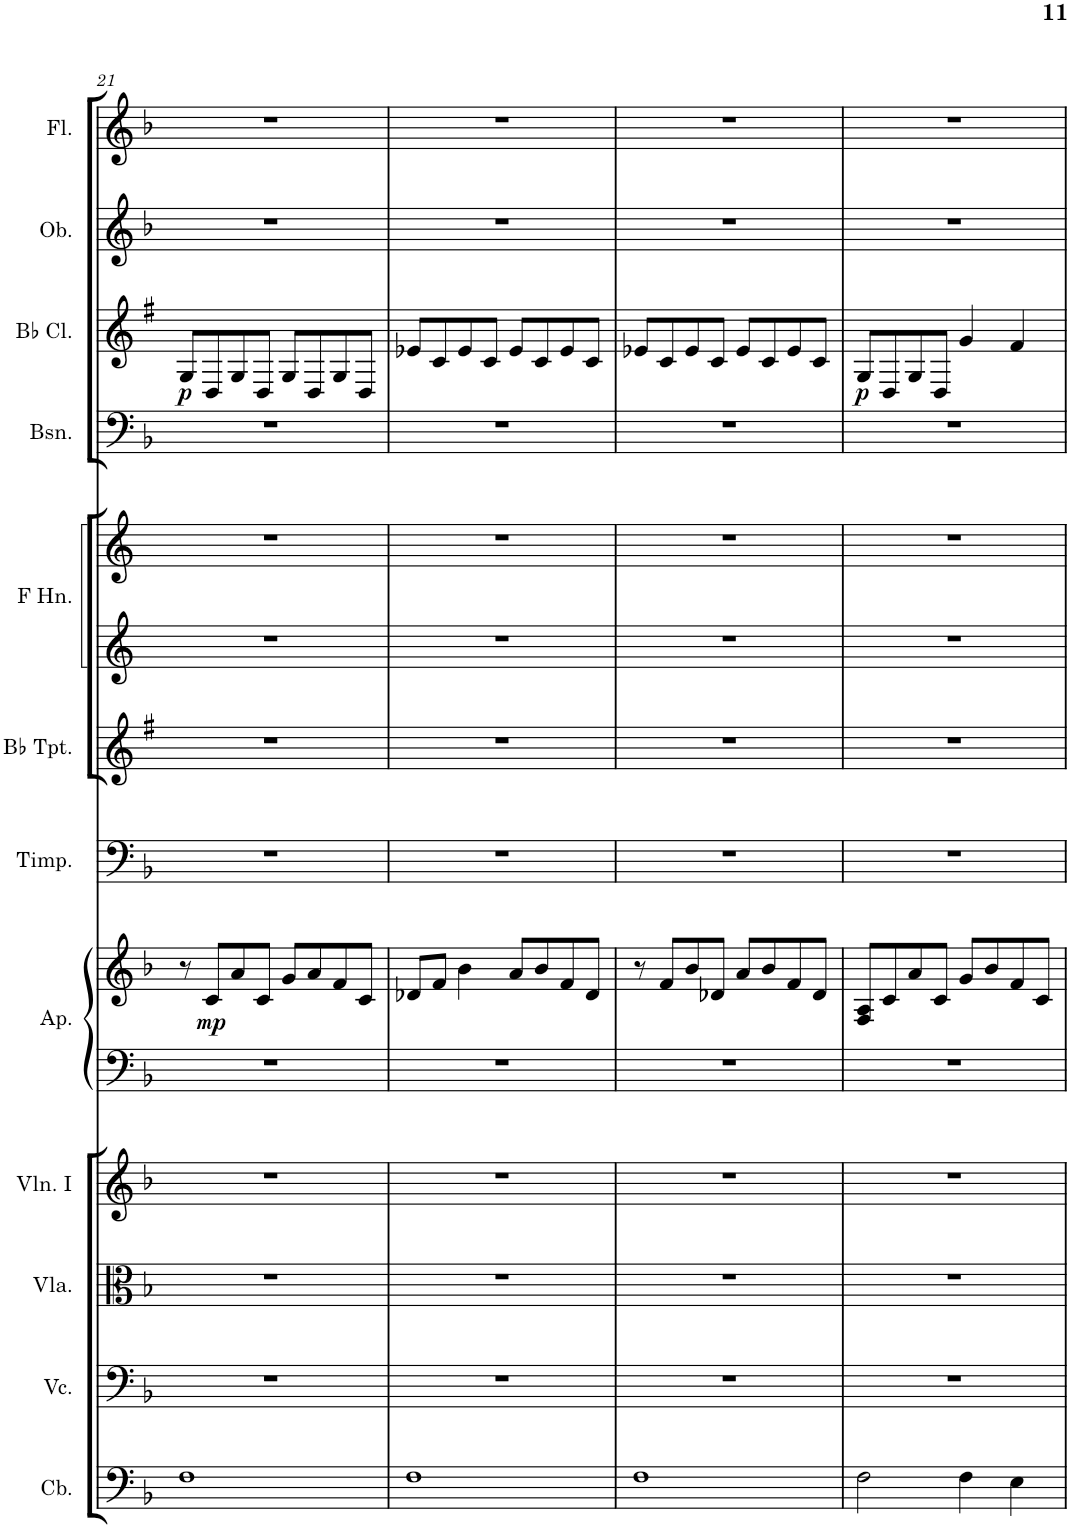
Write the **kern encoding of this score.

**kern	**kern	**kern	**kern	**kern	**kern	**dynam	**kern	**kern	**kern	**kern	**kern	**kern	**dynam	**kern	**kern
*part12	*part11	*part10	*part9	*part8	*part8	*part8	*part7	*part6	*part5	*part5	*part4	*part3	*part3	*part2	*part1
*staff14	*staff13	*staff12	*staff11	*staff10	*staff9	*staff9/10	*staff8	*staff7	*staff6	*staff5	*staff4	*staff3	*staff3	*staff2	*staff1
*I"Contrabasses	*I"Violoncellos	*I"Violas	*I"Violins I	*I"Арфа	*	*	*I"Timpani	*I"Trumpets in Bb	*I"Horns in F	*	*I"Bassoons	*I"Clarinets in Bb	*	*I"Oboes	*I"Flutes
*I'Cb.	*I'Vc.	*I'Vla.	*I'Vln. I	*	*	*	*I'Timp.	*	*	*	*I'Bsn.	*	*	*I'Ob.	*I'Fl.
!!LO:PB:g=z
*clefF4	*clefF4	*clefC3	*clefG2	*clefF4	*clefG2	*	*clefF4	*clefG2	*clefG2	*clefG2	*clefF4	*clefG2	*	*clefG2	*clefG2
*Trd7c12	*	*	*	*	*	*	*	*Trd1c2	*Trd4c7	*Trd4c7	*	*Trd1c2	*	*	*
*k[b-]	*k[b-]	*k[b-]	*k[b-]	*k[b-]	*k[b-]	*	*k[b-]	*k[f#]	*k[]	*k[]	*k[b-]	*k[f#]	*	*k[b-]	*k[b-]
*M4/4	*M4/4	*M4/4	*M4/4	*M4/4	*M4/4	*	*M4/4	*M4/4	*M4/4	*M4/4	*M4/4	*M4/4	*	*M4/4	*M4/4
=21	=21	=21	=21	=21	=21	=21	=21	=21	=21	=21	=21	=21	=21	=21	=21
!	!	!	!	!	!	!	!	!	!	!	!	!	!LO:DY:b	!	!
1F	1r	1r	1r	1r	8r	.	1r	1r	1r	1r	1r	8G/L	p	1r	1r
!	!	!	!	!	!	!LO:DY:b	!	!	!	!	!	!	!	!	!
.	.	.	.	.	8c/L	mp	.	.	.	.	.	8D/	.	.	.
.	.	.	.	.	8a/	.	.	.	.	.	.	8G/	.	.	.
.	.	.	.	.	8c/J	.	.	.	.	.	.	8D/J	.	.	.
.	.	.	.	.	8g/L	.	.	.	.	.	.	8G/L	.	.	.
.	.	.	.	.	8a/	.	.	.	.	.	.	8D/	.	.	.
.	.	.	.	.	8f/	.	.	.	.	.	.	8G/	.	.	.
.	.	.	.	.	8c/J	.	.	.	.	.	.	8D/J	.	.	.
=22	=22	=22	=22	=22	=22	=22	=22	=22	=22	=22	=22	=22	=22	=22	=22
1F	1r	1r	1r	1r	8d-X/L	.	1r	1r	1r	1r	1r	8e-X/L	.	1r	1r
.	.	.	.	.	8f/J	.	.	.	.	.	.	8c/	.	.	.
.	.	.	.	.	4b-\	.	.	.	.	.	.	8e-/	.	.	.
.	.	.	.	.	.	.	.	.	.	.	.	8c/J	.	.	.
.	.	.	.	.	8a/L	.	.	.	.	.	.	8e-/L	.	.	.
.	.	.	.	.	8b-/	.	.	.	.	.	.	8c/	.	.	.
.	.	.	.	.	8f/	.	.	.	.	.	.	8e-/	.	.	.
.	.	.	.	.	8d-/J	.	.	.	.	.	.	8c/J	.	.	.
=23	=23	=23	=23	=23	=23	=23	=23	=23	=23	=23	=23	=23	=23	=23	=23
1F	1r	1r	1r	1r	8r	.	1r	1r	1r	1r	1r	8e-X/L	.	1r	1r
.	.	.	.	.	8f/L	.	.	.	.	.	.	8c/	.	.	.
.	.	.	.	.	8b-/	.	.	.	.	.	.	8e-/	.	.	.
.	.	.	.	.	8d-X/J	.	.	.	.	.	.	8c/J	.	.	.
.	.	.	.	.	8a/L	.	.	.	.	.	.	8e-/L	.	.	.
.	.	.	.	.	8b-/	.	.	.	.	.	.	8c/	.	.	.
.	.	.	.	.	8f/	.	.	.	.	.	.	8e-/	.	.	.
.	.	.	.	.	8d-/J	.	.	.	.	.	.	8c/J	.	.	.
=24	=24	=24	=24	=24	=24	=24	=24	=24	=24	=24	=24	=24	=24	=24	=24
!	!	!	!	!	!	!	!	!	!	!	!	!	!LO:DY:b	!	!
2F\	1r	1r	1r	1r	8F/ 8A/L	.	1r	1r	1r	1r	1r	8G/L	p	1r	1r
.	.	.	.	.	8c/	.	.	.	.	.	.	8D/	.	.	.
.	.	.	.	.	8a/	.	.	.	.	.	.	8G/	.	.	.
.	.	.	.	.	8c/J	.	.	.	.	.	.	8D/J	.	.	.
4F\	.	.	.	.	8g/L	.	.	.	.	.	.	4g/	.	.	.
.	.	.	.	.	8b-/	.	.	.	.	.	.	.	.	.	.
4E\	.	.	.	.	8f/	.	.	.	.	.	.	4f#/	.	.	.
.	.	.	.	.	8c/J	.	.	.	.	.	.	.	.	.	.
=	=	=	=	=	=	=	=	=	=	=	=	=	=	=	=
*-	*-	*-	*-	*-	*-	*-	*-	*-	*-	*-	*-	*-	*-	*-	*-
